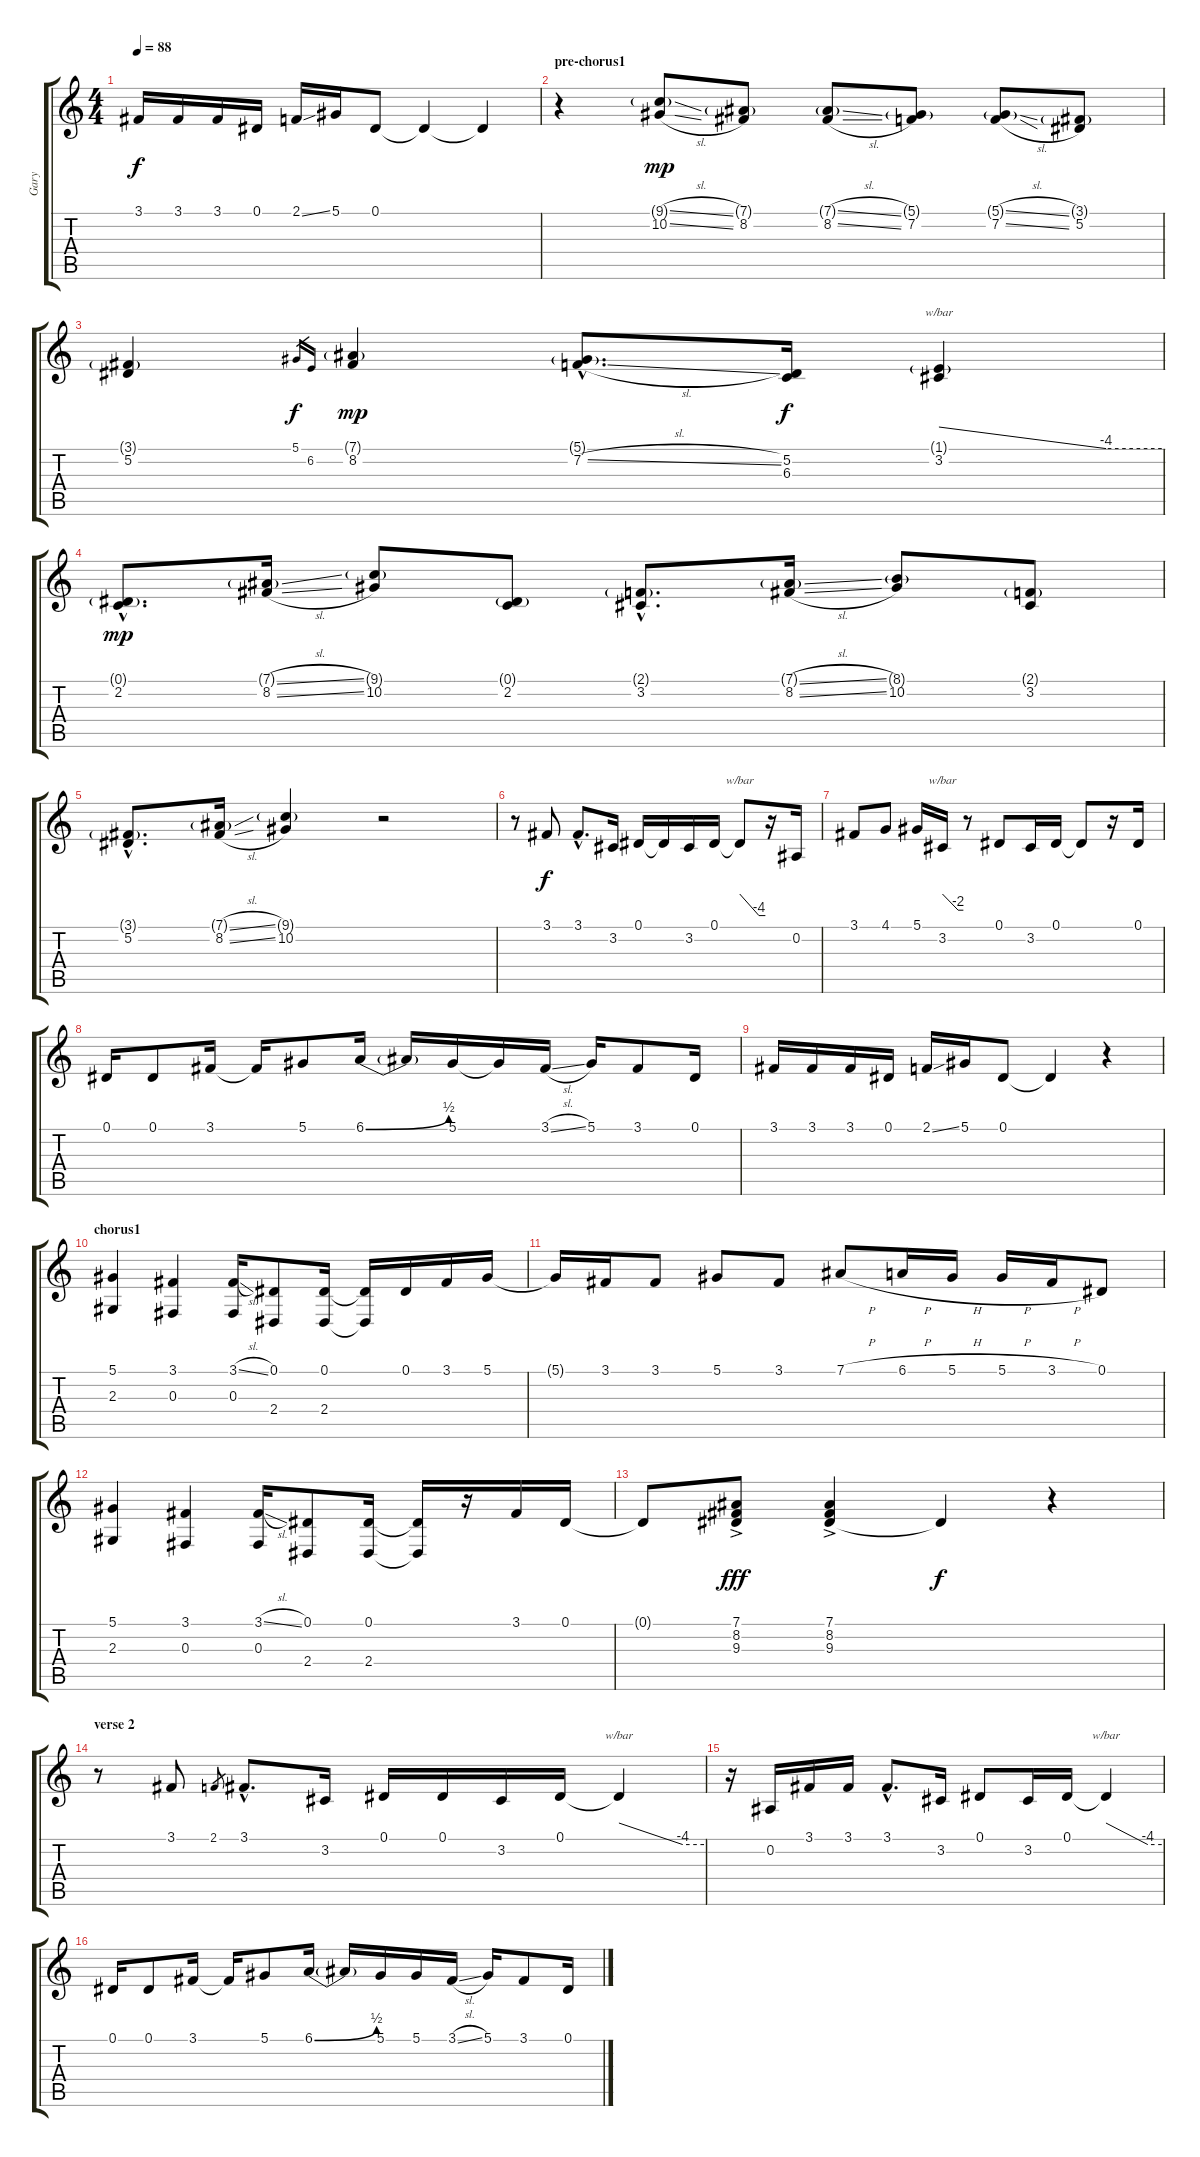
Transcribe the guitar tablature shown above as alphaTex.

\track ("Gary" "Gary") {instrument lead2sawtooth}
\staff {score tabs}
\tuning (Eb4 Bb3 Gb3 Db3 Ab2 Eb2) {hide}
\ts (4 4)
\tempo 88
\clef g2
\ks c
3.1.16{dy f} 3.1.16 3.1.16 0.1.16 2.1{ss}.16 5.1.16 0.1.8 0.1{t}.4 0.1{t}.4 |
\section ("" "pre-chorus1")
r.4 (9.1{sl g} 10.2{sl}).8{dy mp} (7.1{g} 8.2).8 (7.1{sl g} 8.2{sl}).8 (5.1{g} 7.2).8 (5.1{sl g} 7.2{sl}).8 (3.1{g} 5.2).8 |
(3.1{g} 5.2).4 5.1.16{gr dy f} 6.2.16{gr} (7.1{g} 8.2).4{dy mp} (5.1{g hac} 7.2{sl hac}).8{d} (5.2 6.3).16{dy f} (1.1{g} 3.2).4{tbe (custom default 0 0 45 -16 60 -16)} |
(0.1{g hac} 2.2{hac}).8{d dy mp} (7.1{sl g} 8.2{sl}).16 (9.1{g} 10.2).8 (0.1{g} 2.2).8 (2.1{g hac} 3.2{hac}).8{d} (7.1{sl g} 8.2{sl}).16 (8.1{g} 10.2).8 (2.1{g} 3.2).8 |
(3.1{g hac} 5.2{hac}).8{d} (7.1{sl g} 8.2{sl}).16 (9.1{g} 10.2).4 r.2 |
r.8 3.1.8{dy f} 3.1{hac}.8{d} 3.2.16 0.1.16 0.1{t}.16 3.2.16 0.1.16 0.1{t}.8{tbe (custom default 0 0 45 -16 60 -16)} r.16 0.2.16 |
3.1.8 4.1.8 5.1.16 3.2.16{tbe (custom default 0 0 45 -8 60 -8)} r.8 0.1.8 3.2.16 0.1.16 0.1{t}.8 r.16 0.1.16 |
0.1.16 0.1.8 3.1.16 3.1{t}.16 5.1.8 6.1{be (bend 0 0 60 2)}.16 6.1{t}.16 5.1.16 5.1{t}.16 3.1{sl}.16 5.1.16 3.1.8 0.1.16 |
3.1.16 3.1.16 3.1.16 0.1.16 2.1{ss}.16 5.1.16 0.1.8 0.1{t}.4 r.4 |
\section ("" "chorus1")
(5.1 2.3).4 (3.1 0.3).4 (3.1{sl} 0.3).16 (0.1 2.4).8 (0.1 2.4).16 (0.1{t} 2.4{t}).16 0.1.16 3.1.16 5.1.16 |
5.1{t}.16 3.1.16 3.1.8 5.1.8 3.1.8 7.1{h}.8 6.1{h}.16 5.1{h}.16 5.1{h}.16 3.1{h}.16 0.1.8 |
(5.1 2.3).4 (3.1 0.3).4 (3.1{sl} 0.3).16 (0.1 2.4).8 (0.1 2.4).16 (0.1{t} 2.4{t}).16 r.16 3.1.16 0.1.16 |
0.1{t}.8 (7.1 8.2{ac} 9.3).8{dy fff} (7.1 8.2 9.3{ac}).4 9.3{t}.4{dy f} r.4 |
\section ("" "verse 2")
r.8 3.1.8 2.1.8{gr} 3.1{hac}.8{d} 3.2.16 0.1.16 0.1.16 3.2.16 0.1.16 0.1{t}.4{tbe (custom default 0 0 45 -16 60 -16)} |
r.16 0.2.16 3.1.16 3.1.16 3.1{hac}.8{d} 3.2.16 0.1.8 3.2.16 0.1.16 0.1{t}.4{tbe (custom default 0 0 45 -16 60 -16)} |
0.1.16 0.1.8 3.1.16 3.1{t}.16 5.1.8 6.1{be (bend 0 0 60 2)}.16 6.1{t}.16 5.1.16 5.1.16 3.1{sl}.16 5.1.16 3.1.8 0.1.16
